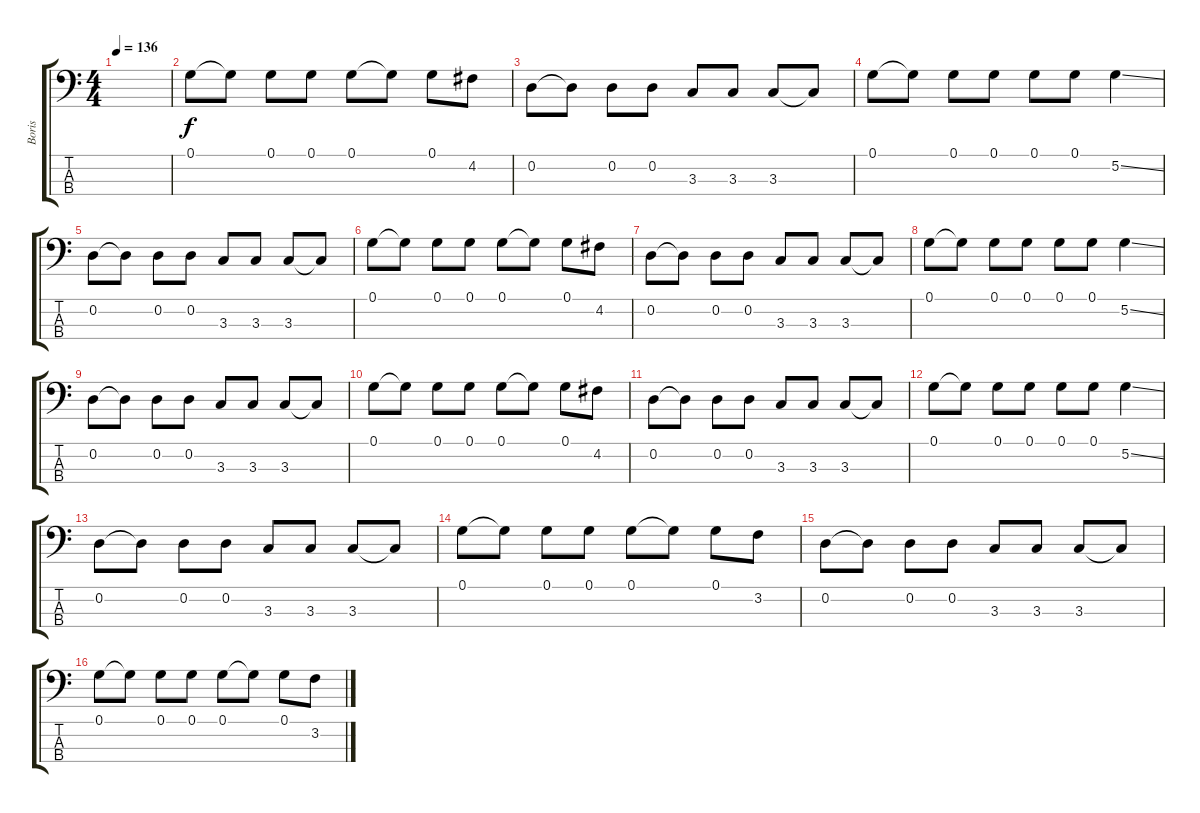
\track ("Boris" "Boris") {instrument acousticbass}
\staff {score tabs}
\tuning (G2 D2 A1 E1) {hide}
\ts (4 4)
\tempo 136
\clef f4
\ks c
|
0.1.8 0.1{t}.8 0.1.8 0.1.8 0.1.8 0.1{t}.8 0.1.8 4.2.8 |
0.2.8 0.2{t}.8 0.2.8 0.2.8 3.3.8 3.3.8 3.3.8 3.3{t}.8 |
0.1.8 0.1{t}.8 0.1.8 0.1.8 0.1.8 0.1.8 5.2{ss}.4 |
0.2.8 0.2{t}.8 0.2.8 0.2.8 3.3.8 3.3.8 3.3.8 3.3{t}.8 |
0.1.8 0.1{t}.8 0.1.8 0.1.8 0.1.8 0.1{t}.8 0.1.8 4.2.8 |
0.2.8 0.2{t}.8 0.2.8 0.2.8 3.3.8 3.3.8 3.3.8 3.3{t}.8 |
0.1.8 0.1{t}.8 0.1.8 0.1.8 0.1.8 0.1.8 5.2{ss}.4 |
0.2.8 0.2{t}.8 0.2.8 0.2.8 3.3.8 3.3.8 3.3.8 3.3{t}.8 |
0.1.8 0.1{t}.8 0.1.8 0.1.8 0.1.8 0.1{t}.8 0.1.8 4.2.8 |
0.2.8 0.2{t}.8 0.2.8 0.2.8 3.3.8 3.3.8 3.3.8 3.3{t}.8 |
0.1.8 0.1{t}.8 0.1.8 0.1.8 0.1.8 0.1.8 5.2{ss}.4 |
0.2.8 0.2{t}.8 0.2.8 0.2.8 3.3.8 3.3.8 3.3.8 3.3{t}.8 |
0.1.8 0.1{t}.8 0.1.8 0.1.8 0.1.8 0.1{t}.8 0.1.8 3.2.8 |
0.2.8 0.2{t}.8 0.2.8 0.2.8 3.3.8 3.3.8 3.3.8 3.3{t}.8 |
0.1.8 0.1{t}.8 0.1.8 0.1.8 0.1.8 0.1{t}.8 0.1.8 3.2.8
